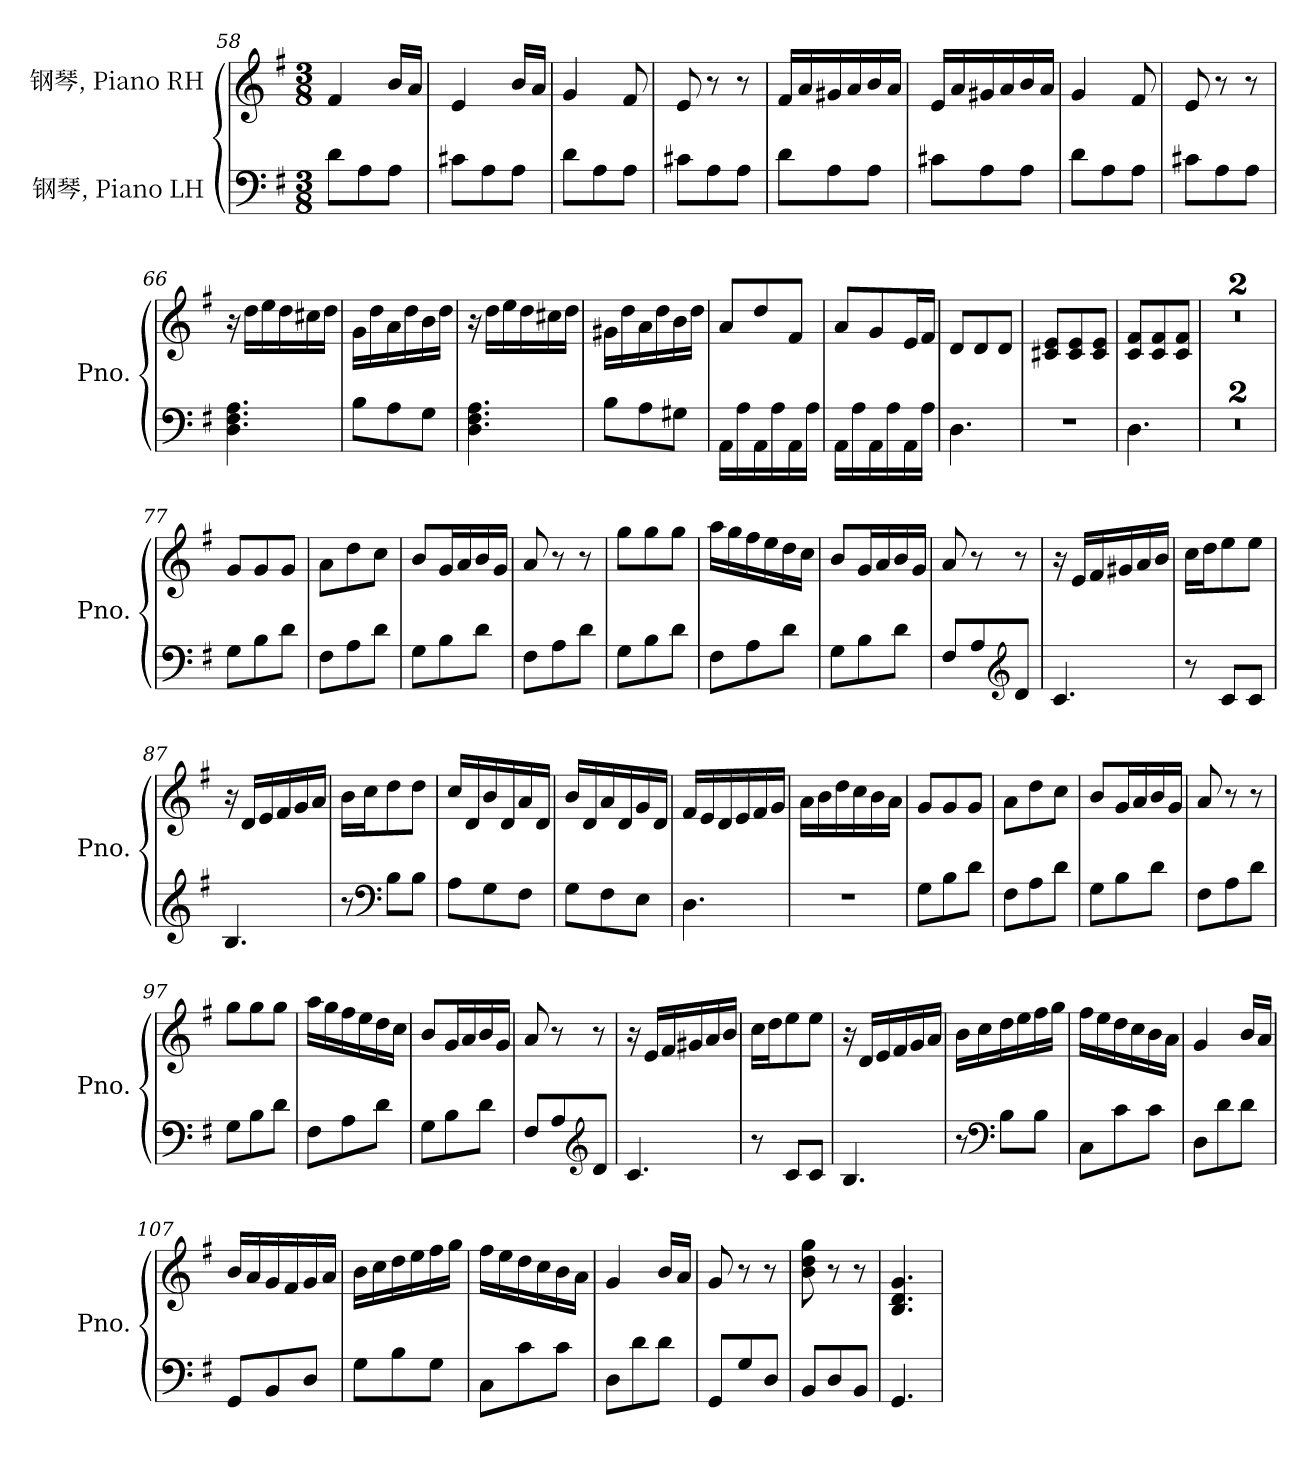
**kern	**kern
*part2	*part1
*staff2	*staff1
*I"钢琴, Piano LH	*I"钢琴, Piano RH
*I'Pno.	*I'Pno.
*clefF4	*clefG2
*k[f#]	*k[f#]
*M3/8	*M3/8
=58	=58
8d\L	4f#/
8A\	.
8A\J	16b/LL
.	16a/JJ
=59	=59
8c#X\L	4e/
8A\	.
8A\J	16b/LL
.	16a/JJ
=60	=60
8d\L	4g/
8A\	.
8A\J	8f#/
=61	=61
8c#X\L	8e/
8A\	8r
8A\J	8r
!!LO:LB:g=z
=62	=62
8d\L	16f#/LL
.	16a/
8A\	16g#X/
.	16a/
8A\J	16b/
.	16a/JJ
=63	=63
8c#X\L	16e/LL
.	16a/
8A\	16g#X/
.	16a/
8A\J	16b/
.	16a/JJ
=64	=64
8d\L	4g/
8A\	.
8A\J	8f#/
=65	=65
8c#X\L	8e/
8A\	8r
8A\J	8r
=66	=66
4.D\ 4.F#\ 4.A\	16r
.	16dd\LL
.	16ee\
.	16dd\
.	16cc#X\
.	16dd\JJ
=67	=67
8B\L	16g\LL
.	16dd\
8A\	16a\
.	16dd\
8G\J	16b\
.	16dd\JJ
!!LO:LB:g=z
=68	=68
4.D\ 4.F#\ 4.A\	16r
.	16dd\LL
.	16ee\
.	16dd\
.	16cc#X\
.	16dd\JJ
=69	=69
8B\L	16g#X\LL
.	16dd\
8A\	16a\
.	16dd\
8G#X\J	16b\
.	16dd\JJ
=70	=70
16AA\LL	8a/L
16A\	.
16AA\	8dd/
16A\	.
16AA\	8f#/J
16A\JJ	.
=71	=71
16AA\LL	8a/L
16A\	.
16AA\	8g/
16A\	.
16AA\	16e/L
16A\JJ	16f#/JJ
=72	=72
4.D\	8d/L
.	8d/
.	8d/J
=73	=73
4.r	8c#X/ 8e/L
.	8c#/ 8e/
.	8c#/ 8e/J
=74	=74
4.D\	8c/ 8f#/L
.	8c/ 8f#/
.	8c/ 8f#/J
!!LO:LB:g=z
=75	=75
4.r	4.r
=76	=76
4.r	4.r
=77	=77
8G\L	8g/L
8B\	8g/
8d\J	8g/J
=78	=78
8F#\L	8a\L
8A\	8dd\
8d\J	8cc\J
=79	=79
8G\L	8b/L
8B\	16g/L
.	16a/
8d\J	16b/
.	16g/JJ
=80	=80
8F#\L	8a/
8A\	8r
8d\J	8r
=81	=81
8G\L	8gg\L
8B\	8gg\
8d\J	8gg\J
=82	=82
8F#\L	16aa\LL
.	16gg\
8A\	16ff#\
.	16ee\
8d\J	16dd\
.	16cc\JJ
=83	=83
8G\L	8b/L
8B\	16g/L
.	16a/
8d\J	16b/
.	16g/JJ
!!LO:PB:g=z
=84	=84
8F#/L	8a/
8A/	8r
*clefG2	*
8d/J	8r
=85	=85
4.c/	16r
.	16e/LL
.	16f#/
.	16g#X/
.	16a/
.	16b/JJ
=86	=86
8r	16cc\LL
.	16dd\J
8c/L	8ee\
8c/J	8ee\J
=87	=87
4.B/	16r
.	16d/LL
.	16e/
.	16f#/
.	16g/
.	16a/JJ
=88	=88
8r	16b\LL
.	16cc\J
*clefF4	*
8B\L	8dd\
8B\J	8dd\J
=89	=89
8A\L	16cc/LL
.	16d/
8G\	16b/
.	16d/
8F#\J	16a/
.	16d/JJ
!!LO:LB:g=z
=90	=90
8G\L	16b/LL
.	16d/
8F#\	16a/
.	16d/
8E\J	16g/
.	16d/JJ
=91	=91
4.D\	16f#/LL
.	16e/
.	16d/
.	16e/
.	16f#/
.	16g/JJ
=92	=92
4.r	16a\LL
.	16b\
.	16dd\
.	16cc\
.	16b\
.	16a\JJ
=93	=93
8G\L	8g/L
8B\	8g/
8d\J	8g/J
=94	=94
8F#\L	8a\L
8A\	8dd\
8d\J	8cc\J
=95	=95
8G\L	8b/L
8B\	16g/L
.	16a/
8d\J	16b/
.	16g/JJ
=96	=96
8F#\L	8a/
8A\	8r
8d\J	8r
=97	=97
8G\L	8gg\L
8B\	8gg\
8d\J	8gg\J
!!LO:LB:g=z
=98	=98
8F#\L	16aa\LL
.	16gg\
8A\	16ff#\
.	16ee\
8d\J	16dd\
.	16cc\JJ
=99	=99
8G\L	8b/L
8B\	16g/L
.	16a/
8d\J	16b/
.	16g/JJ
=100	=100
8F#/L	8a/
8A/	8r
*clefG2	*
8d/J	8r
=101	=101
4.c/	16r
.	16e/LL
.	16f#/
.	16g#X/
.	16a/
.	16b/JJ
=102	=102
8r	16cc\LL
.	16dd\J
8c/L	8ee\
8c/J	8ee\J
=103	=103
4.B/	16r
.	16d/LL
.	16e/
.	16f#/
.	16g/
.	16a/JJ
!!LO:LB:g=z
=104	=104
8r	16b\LL
.	16cc\
*clefF4	*
8B\L	16dd\
.	16ee\
8B\J	16ff#\
.	16gg\JJ
=105	=105
8C\L	16ff#\LL
.	16ee\
8c\	16dd\
.	16cc\
8c\J	16b\
.	16a\JJ
=106	=106
8D\L	4g/
8d\	.
8d\J	16b/LL
.	16a/JJ
=107	=107
8GG/L	16b/LL
.	16a/
8BB/	16g/
.	16f#/
8D/J	16g/
.	16a/JJ
=108	=108
8G\L	16b\LL
.	16cc\
8B\	16dd\
.	16ee\
8G\J	16ff#\
.	16gg\JJ
=109	=109
8C\L	16ff#\LL
.	16ee\
8c\	16dd\
.	16cc\
8c\J	16b\
.	16a\JJ
!!LO:LB:g=z
=110	=110
8D\L	4g/
8d\	.
8d\J	16b/LL
.	16a/JJ
=111	=111
8GG/L	8g/
8G/	8r
8D/J	8r
=112	=112
8BB/L	8b\ 8dd\ 8gg\
8D/	8r
8BB/J	8r
=113	=113
4.GG/	4.B/ 4.d/ 4.g/
=	=
*-	*-
